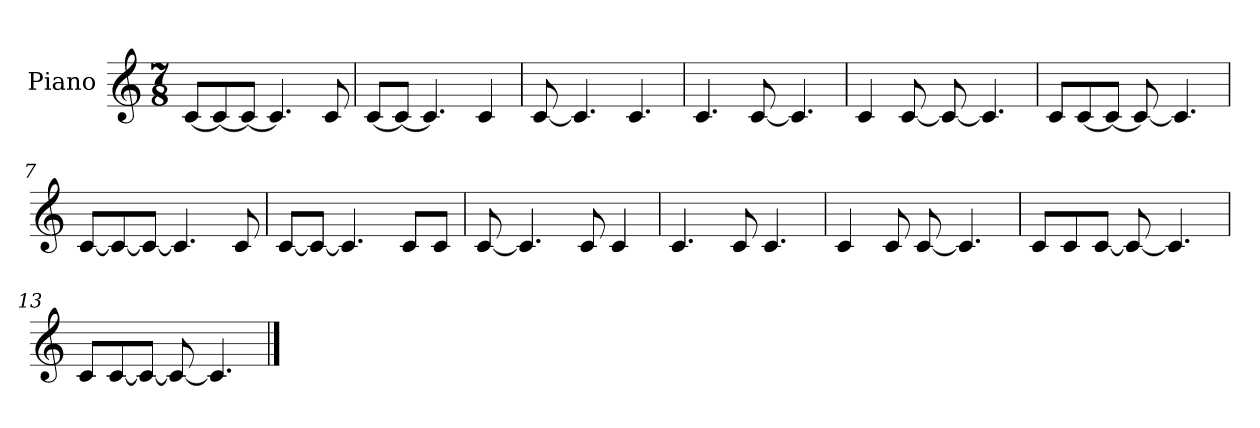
**kern
*part1
*staff1
*I"Piano
*I'Pno.
*clefG2
*k[]
*M7/8
*MM90
=1
[8c/L
8c/_
8c/J_
4.c/]
8c/
=2
[8c/L
8c/J_
4.c/]
4c/
=3
[8c/
4.c/]
4.c/
=4
4.c/
[8c/
4.c/]
=5
4c/
[8c/
8c/_
4.c/]
=6
8c/L
[8c/
8c/J_
8c/_
4.c/]
=7
[8c/L
8c/_
8c/J_
4.c/]
8c/
=8
[8c/L
8c/J_
4.c/]
8c/L
8c/J
=9
[8c/
4.c/]
8c/
4c/
=10
4.c/
8c/
4.c/
=11
4c/
8c/
[8c/
4.c/]
=12
8c/L
8c/
[8c/J
8c/_
4.c/]
=13
8c/L
[8c/
8c/J_
8c/_
4.c/]
==
*-
